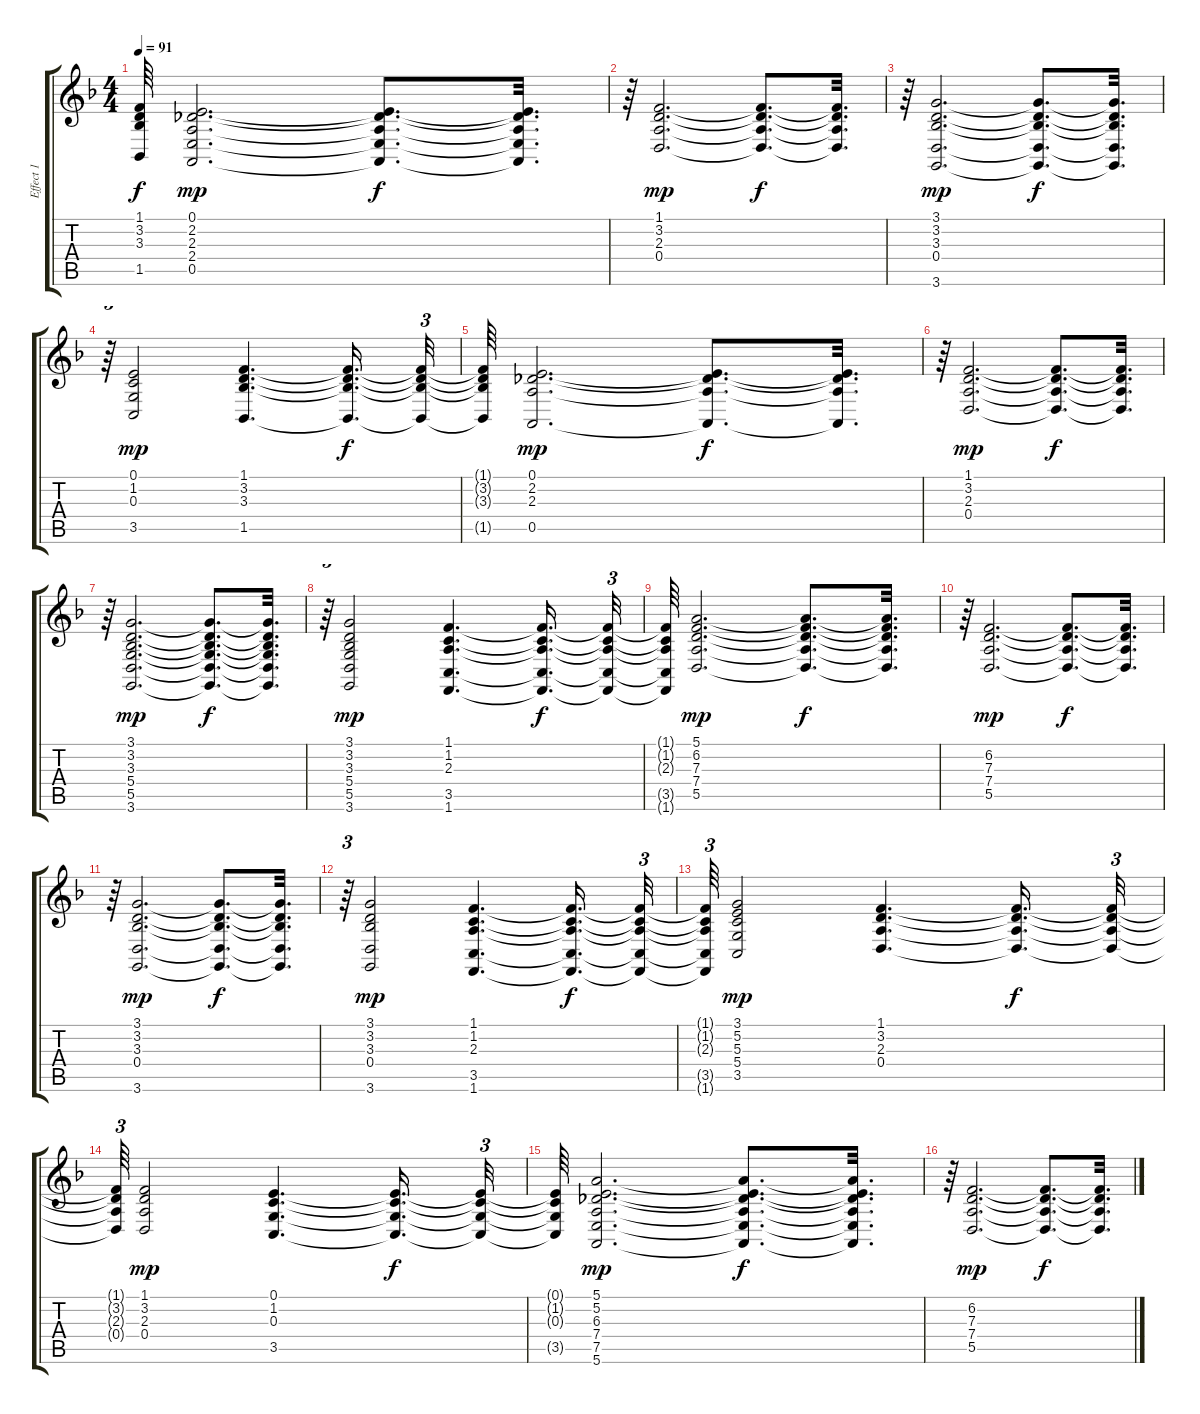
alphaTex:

\track ("Effect 1" "Effect 1") {instrument stringensemble2}
\staff {score tabs}
\tuning (E4 B3 G3 D3 A2 E2) {hide}
\ts (4 4)
\tempo 91
\clef g2
\ks dminor
(1.1{t} 3.2{t} 3.3{t} 1.5{t}).64{dy f} (0.1 2.2 2.3 2.4 0.5).2{d dy mp} (0.1{t} 2.2{t} 2.3{t} 2.4{t} 0.5{t}).8{d dy f} (0.1{t} 2.2{t} 2.3{t} 2.4{t} 0.5{t}).32{d} |
r.64 (1.1 3.2 2.3 0.4).2{d dy mp} (1.1{t} 3.2{t} 2.3{t} 0.4{t}).8{d dy f} (1.1{t} 3.2{t} 2.3{t} 0.4{t}).32{d} |
r.64 (3.1 3.2 3.3 0.4 3.6).2{d dy mp} (3.1{t} 3.2{t} 3.3{t} 0.4{t} 3.6{t}).8{d dy f} (3.1{t} 3.2{t} 3.3{t} 0.4{t} 3.6{t}).32{d} |
r.64{tu (3 2)} (0.1 1.2 0.3 3.5).2{dy mp} (1.1 3.2 3.3 1.5).4{d} (1.1{t} 3.2{t} 3.3{t} 1.5{t}).16{d dy f} (1.1{t} 3.2{t} 3.3{t} 1.5{t}).32{tu (3 2)} |
(1.1{t} 3.2{t} 3.3{t} 1.5{t}).64 (0.1 2.2 2.3 0.5).2{d dy mp} (0.1{t} 2.2{t} 2.3{t} 0.5{t}).8{d dy f} (0.1{t} 2.2{t} 2.3{t} 0.5{t}).32{d} |
r.64 (1.1 3.2 2.3 0.4).2{d dy mp} (1.1{t} 3.2{t} 2.3{t} 0.4{t}).8{d dy f} (1.1{t} 3.2{t} 2.3{t} 0.4{t}).32{d} |
r.64 (3.1 3.2 3.3 5.4 5.5 3.6).2{d dy mp} (3.1{t} 3.2{t} 3.3{t} 5.4{t} 5.5{t} 3.6{t}).8{d dy f} (3.1{t} 3.2{t} 3.3{t} 5.4{t} 5.5{t} 3.6{t}).32{d} |
r.64{tu (3 2)} (3.1 3.2 3.3 5.4 5.5 3.6).2{dy mp} (1.1 1.2 2.3 3.5 1.6).4{d} (1.1{t} 1.2{t} 2.3{t} 3.5{t} 1.6{t}).16{d dy f} (1.1{t} 1.2{t} 2.3{t} 3.5{t} 1.6{t}).32{tu (3 2)} |
(1.1{t} 1.2{t} 2.3{t} 3.5{t} 1.6{t}).64 (5.1 6.2 7.3 7.4 5.5).2{d dy mp} (5.1{t} 6.2{t} 7.3{t} 7.4{t} 5.5{t}).8{d dy f} (5.1{t} 6.2{t} 7.3{t} 7.4{t} 5.5{t}).32{d} |
r.64 (6.2 7.3 7.4 5.5).2{d dy mp} (6.2{t} 7.3{t} 7.4{t} 5.5{t}).8{d dy f} (6.2{t} 7.3{t} 7.4{t} 5.5{t}).32{d} |
r.64 (3.1 3.2 3.3 0.4 3.6).2{d dy mp} (3.1{t} 3.2{t} 3.3{t} 0.4{t} 3.6{t}).8{d dy f} (3.1{t} 3.2{t} 3.3{t} 0.4{t} 3.6{t}).32{d} |
r.64{tu (3 2)} (3.1 3.2 3.3 0.4 3.6).2{dy mp} (1.1 1.2 2.3 3.5 1.6).4{d} (1.1{t} 1.2{t} 2.3{t} 3.5{t} 1.6{t}).16{d dy f} (1.1{t} 1.2{t} 2.3{t} 3.5{t} 1.6{t}).32{tu (3 2)} |
(1.1{t} 1.2{t} 2.3{t} 3.5{t} 1.6{t}).64{tu (3 2)} (3.1 5.2 5.3 5.4 3.5).2{dy mp} (1.1 3.2 2.3 0.4).4{d} (1.1{t} 3.2{t} 2.3{t} 0.4{t}).16{d dy f} (1.1{t} 3.2{t} 2.3{t} 0.4{t}).32{tu (3 2)} |
(1.1{t} 3.2{t} 2.3{t} 0.4{t}).64{tu (3 2)} (1.1 3.2 2.3 0.4).2{dy mp} (0.1 1.2 0.3 3.5).4{d} (0.1{t} 1.2{t} 0.3{t} 3.5{t}).16{d dy f} (0.1{t} 1.2{t} 0.3{t} 3.5{t}).32{tu (3 2)} |
(0.1{t} 1.2{t} 0.3{t} 3.5{t}).64 (5.1 5.2 6.3 7.4 7.5 5.6).2{d dy mp} (5.1{t} 5.2{t} 6.3{t} 7.4{t} 7.5{t} 5.6{t}).8{d dy f} (5.1{t} 5.2{t} 6.3{t} 7.4{t} 7.5{t} 5.6{t}).32{d} |
r.64 (6.2 7.3 7.4 5.5).2{d dy mp} (6.2{t} 7.3{t} 7.4{t} 5.5{t}).8{d dy f} (6.2{t} 7.3{t} 7.4{t} 5.5{t}).32{d}
